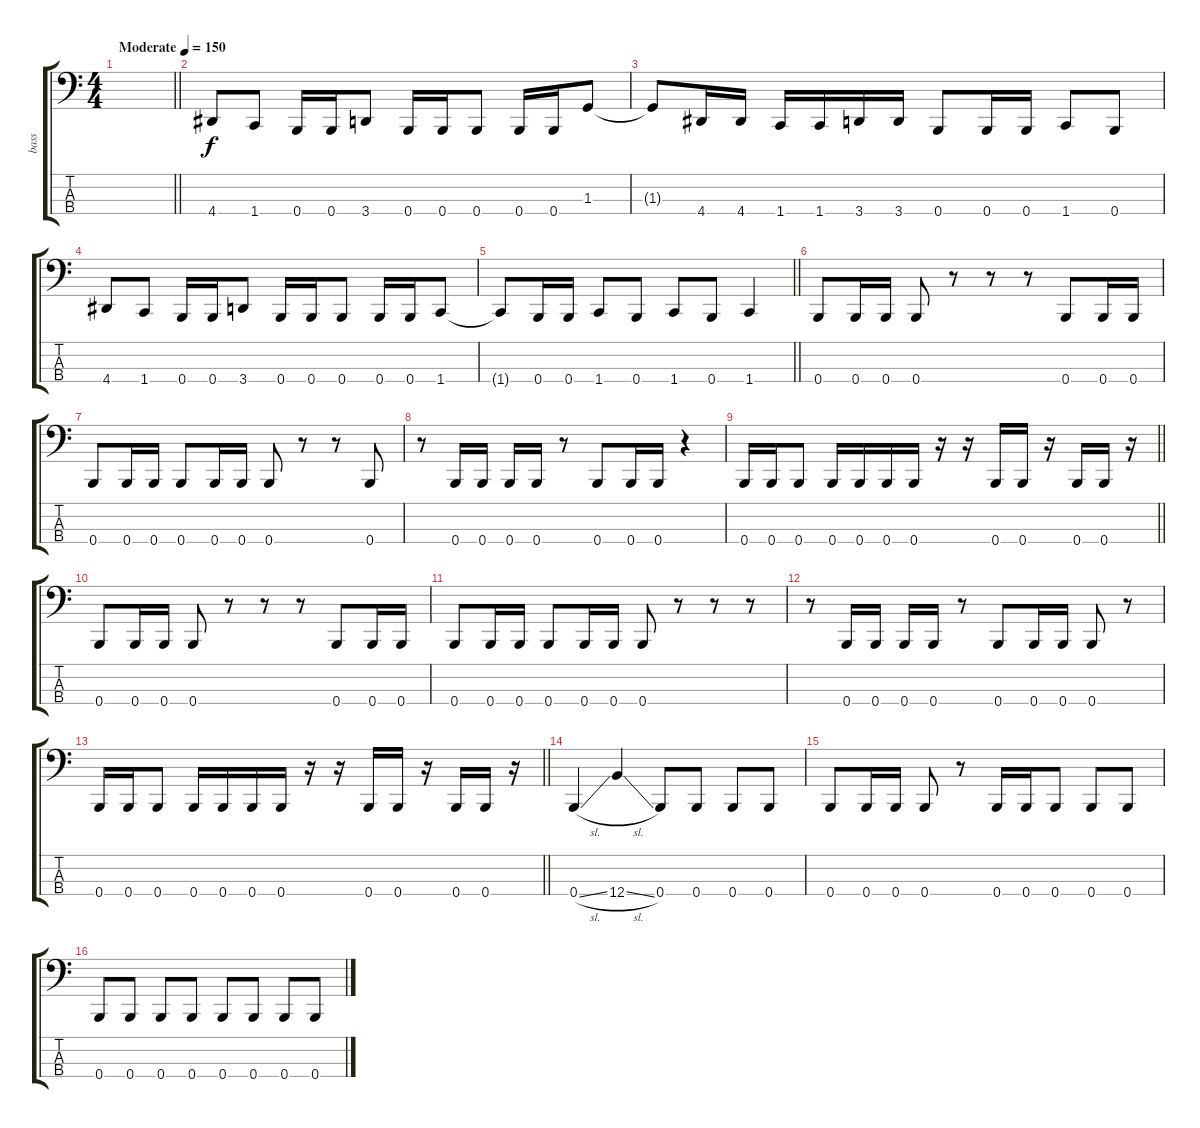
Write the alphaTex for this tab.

\track ("bass" "bass") {instrument electricbasspick}
\staff {score tabs}
\tuning (E2 B1 Gb1 B0) {hide}
\ts (4 4)
\tempo (150 "Moderate")
\clef f4
\barLineRight lightlight
\ks c
|
\section ("" "")
4.4.8 1.4.8 0.4.16 0.4.16 3.4.8 0.4.16 0.4.16 0.4.8 0.4.16 0.4.16 1.3.8 |
1.3{t}.8 4.4.16 4.4.16 1.4.16 1.4.16 3.4.16 3.4.16 0.4.8 0.4.16 0.4.16 1.4.8 0.4.8 |
4.4.8 1.4.8 0.4.16 0.4.16 3.4.8 0.4.16 0.4.16 0.4.8 0.4.16 0.4.16 1.4.8 |
\barLineRight lightlight
1.4{t}.8 0.4.16 0.4.16 1.4.8 0.4.8 1.4.8 0.4.8 1.4.4 |
\section ("" "")
0.4.8 0.4.16 0.4.16 0.4.8 r.8 r.8 r.8 0.4.8 0.4.16 0.4.16 |
0.4.8 0.4.16 0.4.16 0.4.8 0.4.16 0.4.16 0.4.8 r.8 r.8 0.4.8 |
r.8 0.4.16 0.4.16 0.4.16 0.4.16 r.8 0.4.8 0.4.16 0.4.16 r.4 |
\barLineRight lightlight
0.4.16 0.4.16 0.4.8 0.4.16 0.4.16 0.4.16 0.4.16 r.16 r.16 0.4.16 0.4.16 r.16 0.4.16 0.4.16 r.16 |
0.4.8 0.4.16 0.4.16 0.4.8 r.8 r.8 r.8 0.4.8 0.4.16 0.4.16 |
0.4.8 0.4.16 0.4.16 0.4.8 0.4.16 0.4.16 0.4.8 r.8 r.8 r.8 |
r.8 0.4.16 0.4.16 0.4.16 0.4.16 r.8 0.4.8 0.4.16 0.4.16 0.4.8 r.8 |
\barLineRight lightlight
0.4.16 0.4.16 0.4.8 0.4.16 0.4.16 0.4.16 0.4.16 r.16 r.16 0.4.16 0.4.16 r.16 0.4.16 0.4.16 r.16 |
\section ("" "")
0.4{sl}.4 12.4{sl}.4 0.4.8 0.4.8 0.4.8 0.4.8 |
0.4.8 0.4.16 0.4.16 0.4.8 r.8 0.4.16 0.4.16 0.4.8 0.4.8 0.4.8 |
0.4.8 0.4.8 0.4.8 0.4.8 0.4.8 0.4.8 0.4.8 0.4.8
